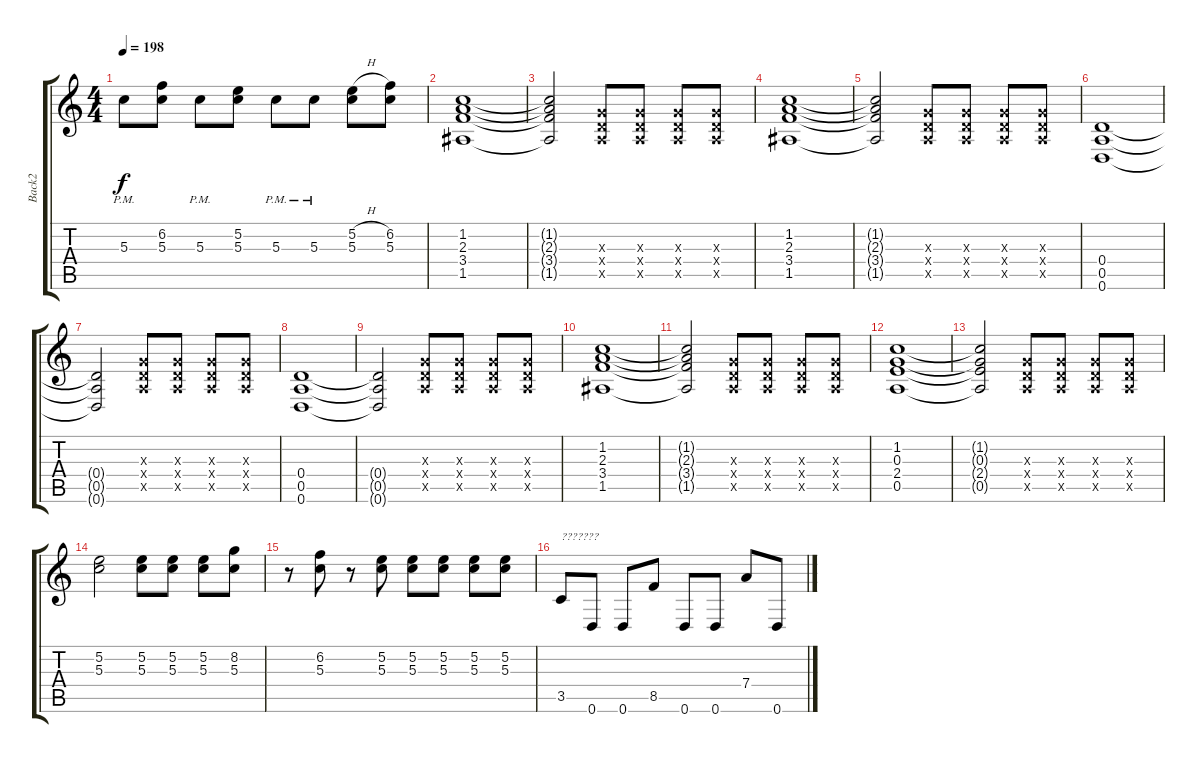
\track ("Back2" "Back2") {instrument overdrivenguitar}
\staff {score tabs}
\tuning (E4 B3 G3 D3 A2 D2) {hide}
\ts (4 4)
\tempo 198
\clef g2
\ks c
5.3{pm}.8{dy f} (6.2 5.3).8 5.3{pm}.8 (5.2 5.3).8 5.3{pm}.8 5.3{pm}.8 (5.2{h} 5.3).8 (6.2 5.3).8 |
(1.2 2.3 3.4 1.5).1 |
(1.2{t} 2.3{t} 3.4{t} 1.5{t}).2 (0.3{x} 0.4{x} 0.5{x}).8 (0.3{x} 0.4{x} 0.5{x}).8 (0.3{x} 0.4{x} 0.5{x}).8 (0.3{x} 0.4{x} 0.5{x}).8 |
(1.2 2.3 3.4 1.5).1 |
(1.2{t} 2.3{t} 3.4{t} 1.5{t}).2 (0.3{x} 0.4{x} 0.5{x}).8 (0.3{x} 0.4{x} 0.5{x}).8 (0.3{x} 0.4{x} 0.5{x}).8 (0.3{x} 0.4{x} 0.5{x}).8 |
(0.4 0.5 0.6).1 |
(0.4{t} 0.5{t} 0.6{t}).2 (0.3{x} 0.4{x} 0.5{x}).8 (0.3{x} 0.4{x} 0.5{x}).8 (0.3{x} 0.4{x} 0.5{x}).8 (0.3{x} 0.4{x} 0.5{x}).8 |
(0.4 0.5 0.6).1 |
(0.4{t} 0.5{t} 0.6{t}).2 (0.3{x} 0.4{x} 0.5{x}).8 (0.3{x} 0.4{x} 0.5{x}).8 (0.3{x} 0.4{x} 0.5{x}).8 (0.3{x} 0.4{x} 0.5{x}).8 |
(1.2 2.3 3.4 1.5).1 |
(1.2{t} 2.3{t} 3.4{t} 1.5{t}).2 (0.3{x} 0.4{x} 0.5{x}).8 (0.3{x} 0.4{x} 0.5{x}).8 (0.3{x} 0.4{x} 0.5{x}).8 (0.3{x} 0.4{x} 0.5{x}).8 |
(1.2 0.3 2.4 0.5).1 |
(1.2{t} 0.3{t} 2.4{t} 0.5{t}).2 (0.3{x} 0.4{x} 0.5{x}).8 (0.3{x} 0.4{x} 0.5{x}).8 (0.3{x} 0.4{x} 0.5{x}).8 (0.3{x} 0.4{x} 0.5{x}).8 |
(5.2 5.3).2 (5.2 5.3).8 (5.2 5.3).8 (5.2 5.3).8 (8.2 5.3).8 |
r.8 (6.2 5.3).8 r.8 (5.2 5.3).8 (5.2 5.3).8 (5.2 5.3).8 (5.2 5.3).8 (5.2 5.3).8 |
3.5.8{txt "???????"} 0.6.8 0.6.8 8.5.8 0.6.8 0.6.8 7.4.8 0.6.8
